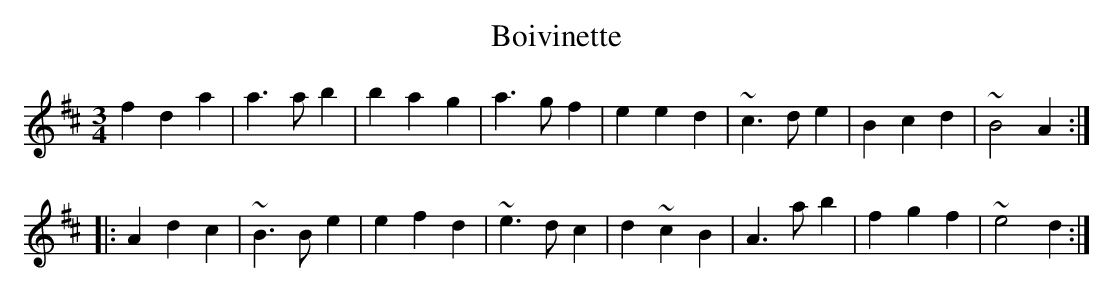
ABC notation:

X:1
T:Boivinette
M:3/4
K:Dmaj
f2d2a2|a3ab2|b2a2g2|a3gf2|e2e2d2|~c3de2|B2c2d2|~B4A2:|
|:A2d2c2|~B3Be2|e2f2d2|~e3dc2|d2~c2B2|A3ab2|f2g2f2|~e4d2:|
